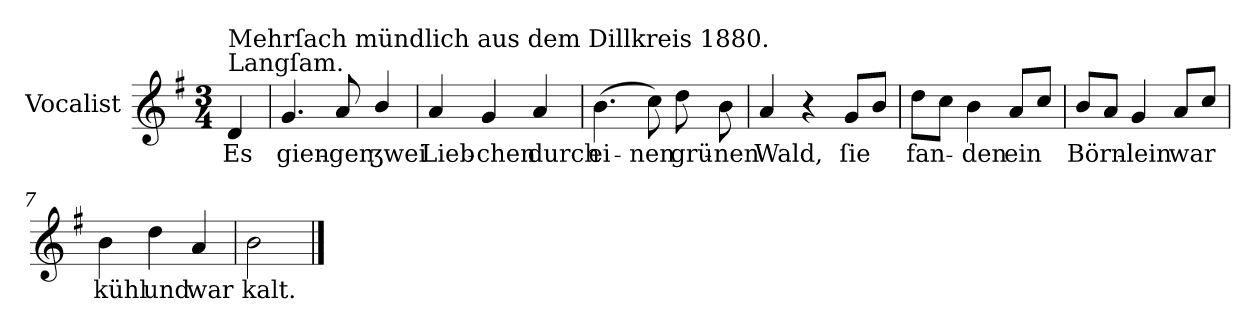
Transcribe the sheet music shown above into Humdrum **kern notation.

**kern	**text
*part1	*part1
*staff1	*staff1
*I"Vocalist	*
*k[f#]	*
*G:	*
*M3/4	*
=	=
!LO:TX:a:t=Langſam.	!
!LO:TX:a:t=Mehrſach mündlich aus dem Dillkreis 1880.	!
4d	Es
=1	=1
4.g	gien-
8a	-gen
4b/	ʒwei
=2	=2
4a	Lieb-
4g	-chen
4a	durch
=3	=3
(4.b	ei-
8cc)	-nen
8dd	grü-
8b	-nen
=4	=4
4a	Wald,
4r	.
8gL	ſie
8bJ	.
=5	=5
8ddL	fan-
8ccJ	.
4b	-den
8a/L	ein
8ccJ	.
=6	=6
8bL	Börn-
8aJ	.
4g	-lein
8a/L	war
8ccJ	.
=7	=7
4b	kühl
4dd	und
4a	war
=8	=8
2b	kalt.
==	==
*-	*-
